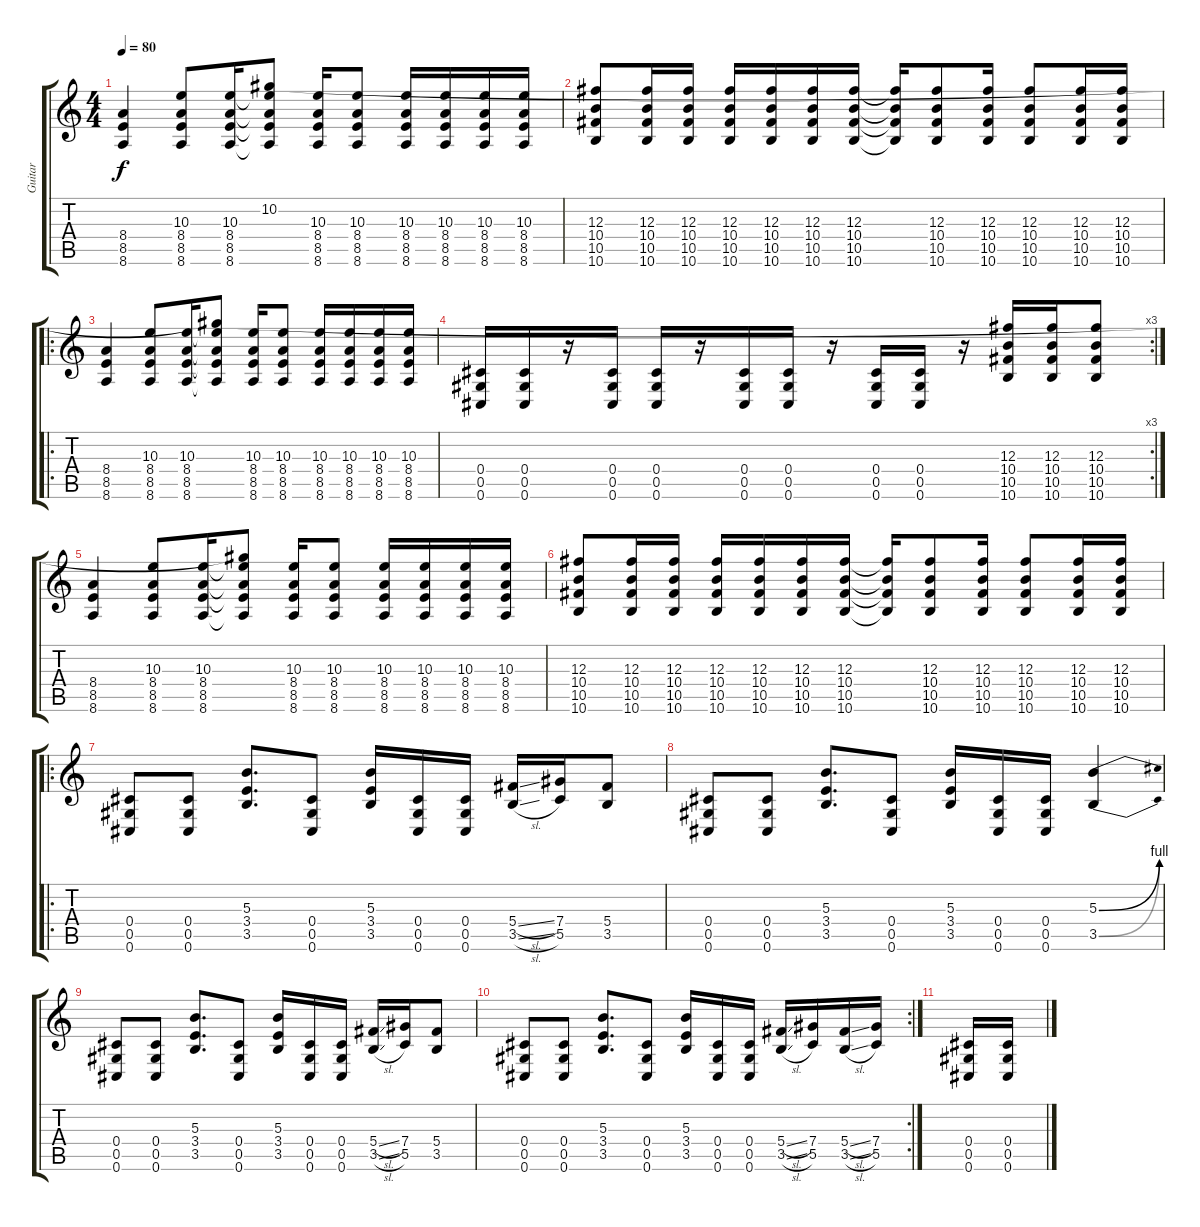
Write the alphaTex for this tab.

\track ("Guitar" "Guitar") {instrument distortionguitar}
\staff {score tabs}
\tuning (Eb4 Bb3 Gb3 Db3 Ab2 Db2) {hide}
\ts (4 4)
\tempo 80
\clef g2
\ks c
(8.4 8.5 8.6).4{dy f} (10.3 8.4 8.5 8.6).8 (10.3 8.4 8.5 8.6).16 (10.2{t} 10.3{t} 8.4{t} 8.5{t} 8.6{t}).8 (10.3 8.4 8.5 8.6).16 (10.3 8.4 8.5 8.6).8 (10.3 8.4 8.5 8.6).16 (10.3 8.4 8.5 8.6).16 (10.3 8.4 8.5 8.6).16 (10.3 8.4 8.5 8.6).16 |
(12.3 10.4 10.5 10.6).8 (12.3 10.4 10.5 10.6).16 (12.3 10.4 10.5 10.6).16 (12.3 10.4 10.5 10.6).16 (12.3 10.4 10.5 10.6).16 (12.3 10.4 10.5 10.6).16 (12.3 10.4 10.5 10.6).16 (12.3{t} 10.4{t} 10.5{t} 10.6{t}).16 (12.3 10.4 10.5 10.6).8 (12.3 10.4 10.5 10.6).16 (12.3 10.4 10.5 10.6).8 (12.3 10.4 10.5 10.6).16 (12.3 10.4 10.5 10.6).16 |
\ro
(8.4 8.5 8.6).4 (10.3 8.4 8.5 8.6).8 (10.3 8.4 8.5 8.6).16 (10.2{t} 10.3{t} 8.4{t} 8.5{t} 8.6{t}).8 (10.3 8.4 8.5 8.6).16 (10.3 8.4 8.5 8.6).8 (10.3 8.4 8.5 8.6).16 (10.3 8.4 8.5 8.6).16 (10.3 8.4 8.5 8.6).16 (10.3 8.4 8.5 8.6).16 |
\rc 3
(0.4 0.5 0.6).16 (0.4 0.5 0.6).16 r.16 (0.4 0.5 0.6).16 (0.4 0.5 0.6).16 r.16 (0.4 0.5 0.6).16 (0.4 0.5 0.6).16 r.16 (0.4 0.5 0.6).16 (0.4 0.5 0.6).16 r.16 (12.3 10.4 10.5 10.6).16 (12.3 10.4 10.5 10.6).16 (12.3 10.4 10.5 10.6).8 |
(8.4 8.5 8.6).4 (10.3 8.4 8.5 8.6).8 (10.3 8.4 8.5 8.6).16 (10.2{t} 10.3{t} 8.4{t} 8.5{t} 8.6{t}).8 (10.3 8.4 8.5 8.6).16 (10.3 8.4 8.5 8.6).8 (10.3 8.4 8.5 8.6).16 (10.3 8.4 8.5 8.6).16 (10.3 8.4 8.5 8.6).16 (10.3 8.4 8.5 8.6).16 |
(12.3 10.4 10.5 10.6).8 (12.3 10.4 10.5 10.6).16 (12.3 10.4 10.5 10.6).16 (12.3 10.4 10.5 10.6).16 (12.3 10.4 10.5 10.6).16 (12.3 10.4 10.5 10.6).16 (12.3 10.4 10.5 10.6).16 (12.3{t} 10.4{t} 10.5{t} 10.6{t}).16 (12.3 10.4 10.5 10.6).8 (12.3 10.4 10.5 10.6).16 (12.3 10.4 10.5 10.6).8 (12.3 10.4 10.5 10.6).16 (12.3 10.4 10.5 10.6).16 |
\ro
(0.4 0.5 0.6).8 (0.4 0.5 0.6).8 (5.3 3.4 3.5).8{d} (0.4 0.5 0.6).8 (5.3 3.4 3.5).16 (0.4 0.5 0.6).16 (0.4 0.5 0.6).16 (5.4{sl} 3.5{sl}).16 (7.4 5.5).16 (5.4 3.5).8 |
(0.4 0.5 0.6).8 (0.4 0.5 0.6).8 (5.3 3.4 3.5).8{d} (0.4 0.5 0.6).8 (5.3 3.4 3.5).16 (0.4 0.5 0.6).16 (0.4 0.5 0.6).16 (5.3{be (bend 0 0 60 4)} 3.5{be (bend 0 0 60 4)}).4 |
(0.4 0.5 0.6).8 (0.4 0.5 0.6).8 (5.3 3.4 3.5).8{d} (0.4 0.5 0.6).8 (5.3 3.4 3.5).16 (0.4 0.5 0.6).16 (0.4 0.5 0.6).16 (5.4{sl} 3.5{sl}).16 (7.4 5.5).16 (5.4 3.5).8 |
\rc 2
(0.4 0.5 0.6).8 (0.4 0.5 0.6).8 (5.3 3.4 3.5).8{d} (0.4 0.5 0.6).8 (5.3 3.4 3.5).16 (0.4 0.5 0.6).16 (0.4 0.5 0.6).16 (5.4{sl} 3.5{sl}).16 (7.4 5.5).16 (5.4{sl} 3.5{sl}).16 (7.4 5.5).16 |
(0.4 0.5 0.6).16 (0.4 0.5 0.6).16
